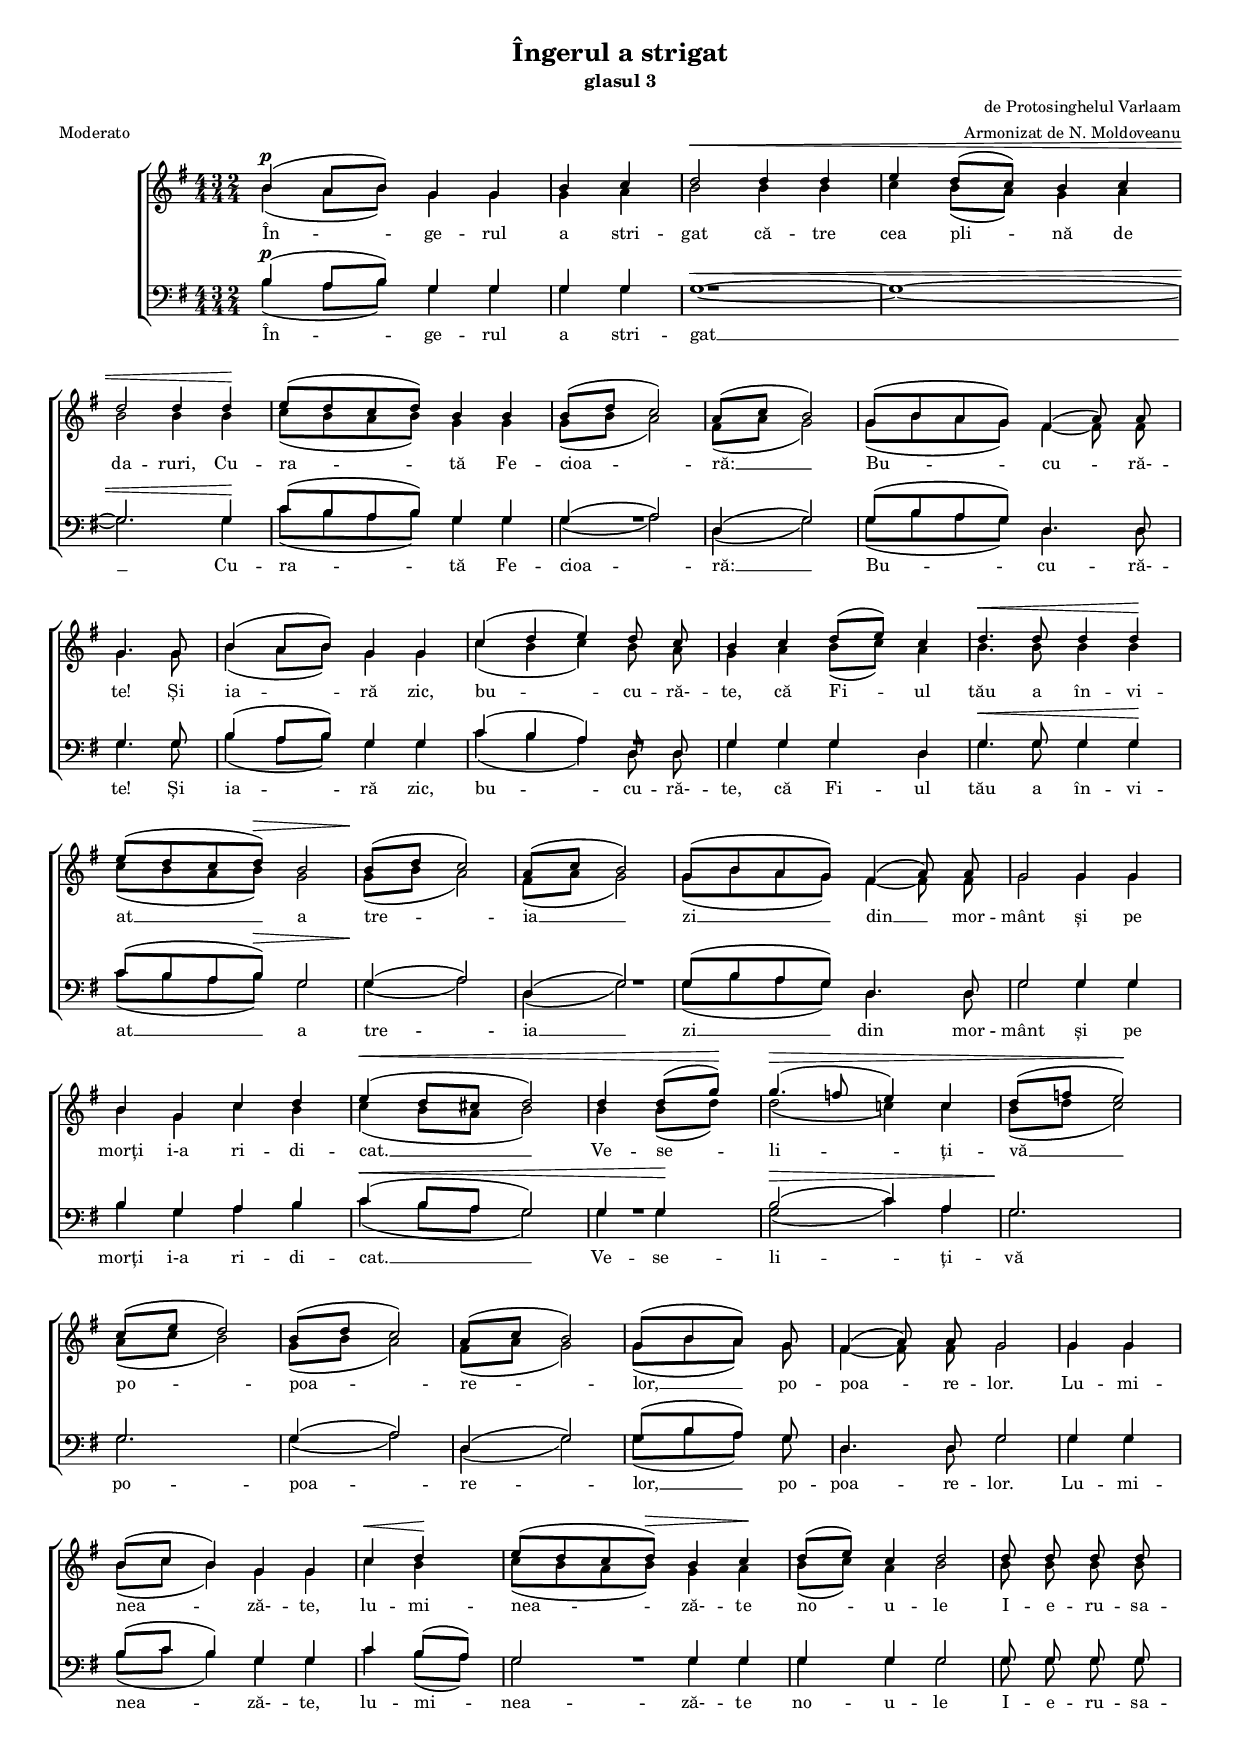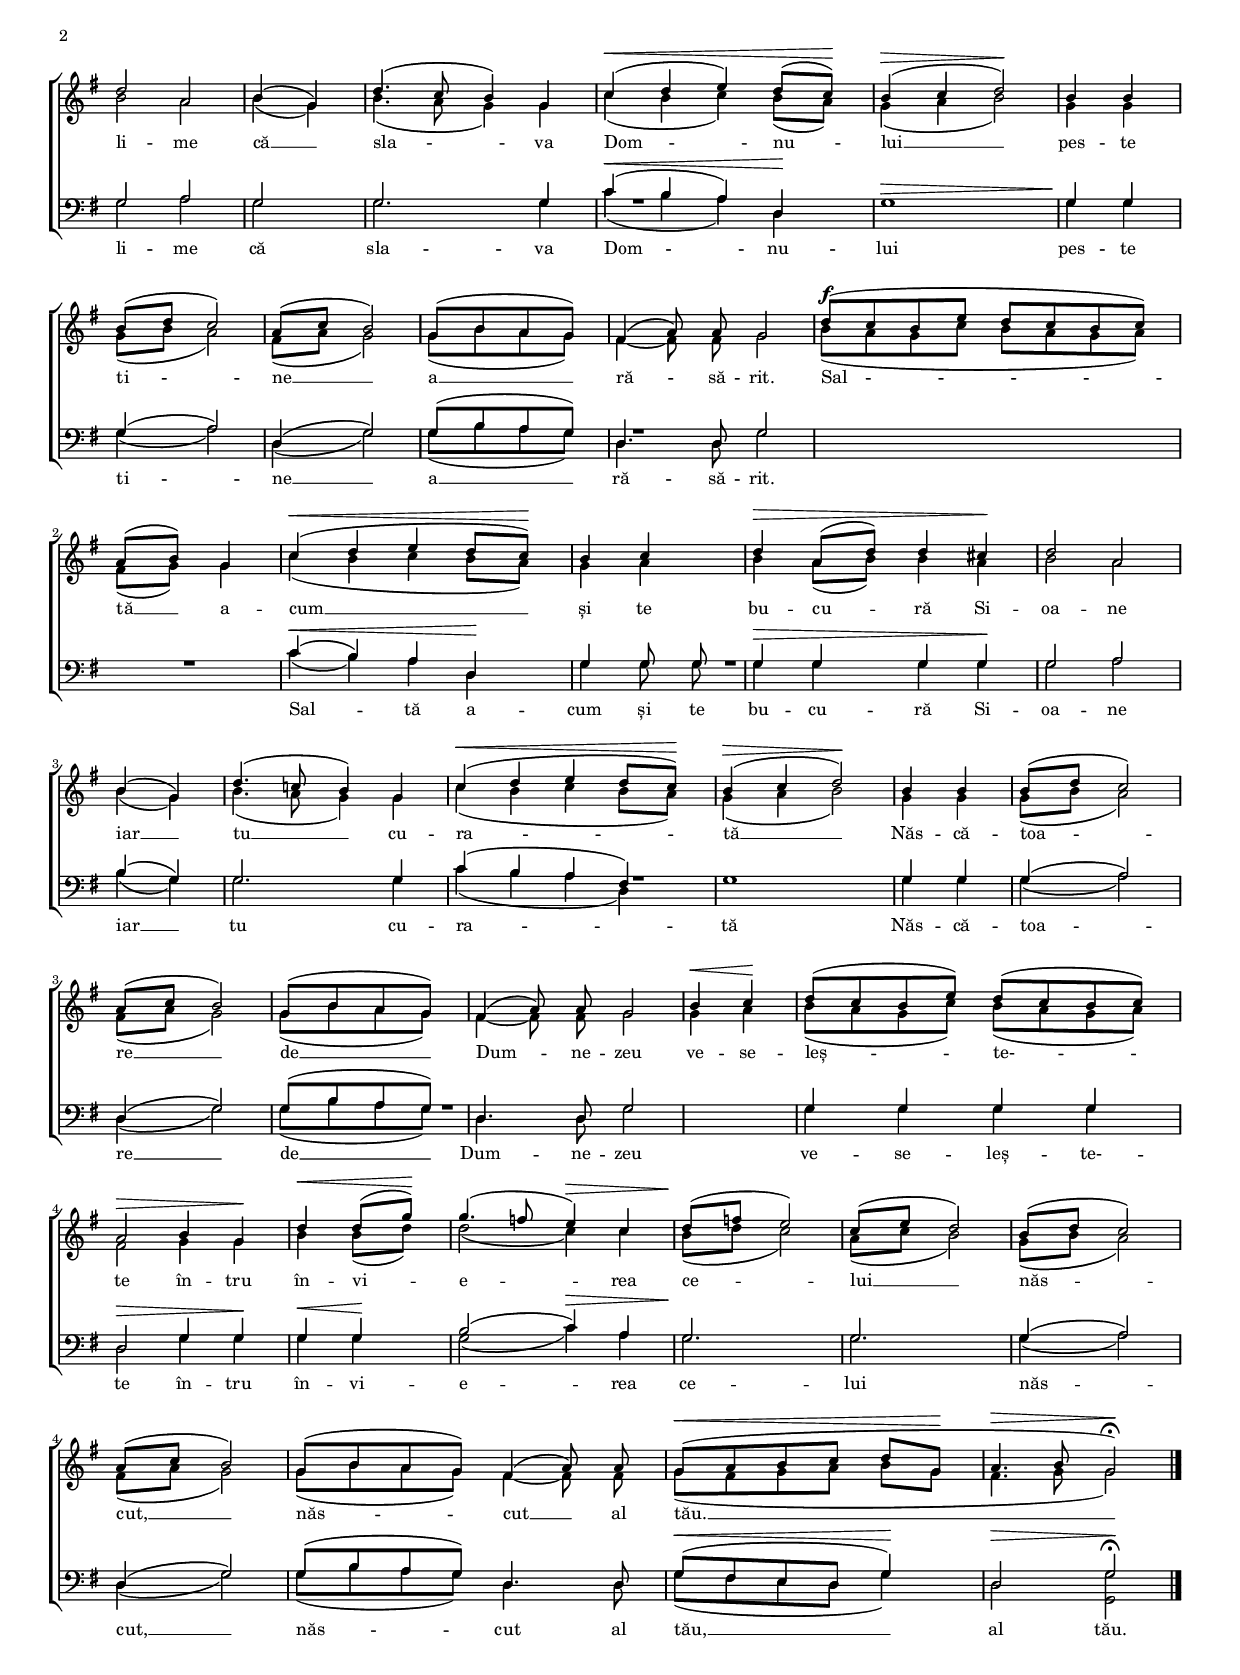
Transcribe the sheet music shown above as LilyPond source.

\version "2.19.80"
\include "defines.ly"
midiTempo = 
  \midi {
    \tempo 4 = 96
    }


\include "preamble.ly"

\header {
  title = "Îngerul a strigat"
  subtitle = "glasul 3"
  composer = "de Protosinghelul Varlaam"
  arranger = "Armonizat de N. Moldoveanu"
  meter = "Moderato"
}

mixedTimeSigMarkup = \markup {
  \override #'(baseline-skip . 2) \number {
    \column { "4" "4" }
    \column { "3" "4" }
    \column { "2" "4" }
    \hspace #1.0
  }
}

global = {
  \globalPreamble
  \key g \major
  \override Staff.TimeSignature.stencil = #ly:text-interface::print
  \override Staff.TimeSignature.text = #mixedTimeSigMarkup
}

womenWords = \lyricmode {
  În -- ge -- rul a stri -- gat că -- tre cea pli -- nă de da -- ruri,
  Cu -- ra -- tă Fe -- cioa -- ră: __ Bu -- cu -- ră- -- te!
  Și ia -- ră zic, bu -- cu -- ră- -- te, că Fi -- ul tău
  a în -- vi -- at __ a tre -- ia __ zi __ din __ mor -- mânt
  și pe morți i-a ri -- di -- cat. __
  Ve -- se -- li -- ți -- vă __ po -- poa -- re -- lor, __
  po -- poa -- re -- lor.
  Lu -- mi -- nea -- ză- -- te, lu -- mi -- nea -- ză- -- te
  no -- u -- le I -- e -- ru -- sa -- li -- me
  că __ sla -- va Dom -- nu -- lui __  pes -- te ti -- ne __
  a __ ră -- să -- rit.
  Sal -- tă __ a -- cum __ și te bu -- cu -- ră Si -- oa -- ne
  iar __ tu __ cu -- ra -- tă __ Năs -- că -- toa -- re __ de __
  Dum -- ne -- zeu
  ve -- se -- leș -- te- -- te în -- tru în -- vi -- e -- rea
  ce -- lui __ năs -- cut, __ năs -- cut __ al tău. __
}

menWords = \lyricmode {
  În -- ge -- rul a stri -- gat __
  Cu -- ra -- tă Fe -- cioa -- ră: __ Bu -- cu -- ră- -- te!
  Și ia -- ră zic, bu -- cu -- ră- -- te, că Fi -- ul tău
  a în -- vi -- at __ a tre -- ia __ zi __ din mor -- mânt
  și pe morți i-a ri -- di -- cat. __
  Ve -- se -- li -- ți -- vă po -- poa -- re -- lor, __
  po -- poa -- re -- lor.
  Lu -- mi -- nea -- ză- -- te, lu -- mi -- nea -- ză- -- te
  no -- u -- le I -- e -- ru -- sa -- li -- me
  că sla -- va Dom -- nu -- lui pes -- te ti -- ne __
  a __ ră -- să -- rit.
  Sal -- tă a -- cum și te bu -- cu -- ră Si -- oa -- ne
  iar __ tu cu -- ra -- tă Năs -- că -- toa -- re __ de __
  Dum -- ne -- zeu
  ve -- se -- leș -- te- -- te în -- tru în -- vi -- e -- rea
  ce -- lui năs -- cut, __ năs -- cut al tău, __ al tău.
}

sopMusic = \relative c' {
  \cadenzaOn
  \autoBeamOff
  \accidentalStyle forget

  % Îngerul a strigat către cea plină de daruri Curată Fecioră: Bucură-te!
  b'4(^\p a8[ b8)] g4 g4 \bar "|"
  b4 c4 \bar "|"
  d2^\< d4 d4 \bar "|"
  e4 d8([ c8)] b4 c4 \bar "|"
  \break
  d2 d4 d4\! \bar "|"
  e8([ d8 c8 d8)] b4 b4 \bar "|"
  b8([ d8] c2) \bar "|"
  a8([ c8] b2) \bar "|"
  g8([ b8 a8 g8)] fis4( a8) a8 \bar "|"
  \break
  g4.

  % Și iară zic, bucură-te, că Fiul tău a înviat a treia zi din mormânt
  g8 \bar "|"
  b4( a8[ b8)] g4 g4 \bar "|"
  c4( d4 e4) d8 c8 \bar "|"
  b4 c4 d8([ e8)] c4 \bar "|"
  d4.^\< d8 d4 d4\! \bar "|"
  \break
  e8([ d8 c8 d8)]^\> b2 \bar "|"
  b8([\! d8] c2) \bar "|"
  a8([ c8] b2) \bar "|"
  g8([ b8 a8 g8)] fis4( a8) a8 \bar "|"
  g2

  % Și pe morți i-a ridicat. Veseliți-vă popoarelor, popoarelor.
  g4 g4 \bar "|"
  \break
  b4 g4 c4 d4 \bar "|"
  e4(^\< d8[ cis8] d2) \bar "|"
  d4 d8([ g8)]\! \bar "|"
  g4.(^\> f8 e4) c4 \bar "|"
  d8([ f8] e2)\! \bar "|"
  \break
  c8([ e8] d2) \bar "|"
  b8([ d8] c2) \bar "|"
  a8([ c8] b2) \bar "|"
  g8([ b8 a8)] g8 \bar "|"
  fis4( a8) a8 g2 \bar "|"

  % Luminează-te, luminează-te noule Ierusalime
  g4 g4 \bar "|"
  \break
  b8([ c8] b4) g4 g4 \bar "|"
  c4^\< d4\! \bar "|"
  e8([ d8 c8 d8)]^\> b4 c4\! \bar "|"
  d8([ e8)] c4 d2 \bar "|"
  d8 d8 d8 d8 \bar "|"
  \break
  d2 a2 \bar "|"

  % că slava Domnului peste tine a răsărit.
  b4( g4) \bar "|"
  d'4.( c8 b4) g4 \bar "|"
  c4(^\< d4 e4) d8([ c8)]\! \bar "|"
  b4(^\> c4 d2)\! \bar "|"
  b4 b4 \bar "|"
  \break
  b8([ d8] c2) \bar "|"
  a8([ c8] b2) \bar "|"
  g8([ b8 a8 g8)] \bar "|"
  fis4( a8) a8 g2 \bar "|"

  % Saltă acum și te bucură Sioane iar tu Curată Născătoare de Dumnezeu
  \override Staff.TimeSignature.text = ""
  d'8([^\f c8 b8 e8] d8[ c8 b8 c8)] \bar "|"
  \break
  a8([ b8)] g4 \bar "|"
  c4(^\< d4 e4 d8[ c8)]\! \bar "|"
  b4 c4 \bar "|"
  d4^\> a8([ d8)] d4 cis4\! \bar "|"
  d2 a2 \bar "|"
  \break
  b4( g4) \bar "|"
  d'4.( c!8 b4) g4 \bar "|"
  c4(^\< d4 e4 d8[ c8)]\! \bar "|"
  b4(^\> c4 d2)\! \bar "|"
  b4 b4 \bar "|"
  b8([ d8] c2) \bar "|"
  \break
  a8([ c8] b2) \bar "|"
  g8([ b8 a8 g8)] \bar "|"
  fis4( a8) a8 g2 \bar "|"

  % veselește-te întru învierea celui născut al tău.
  b4^\< c4\! \bar "|"
  d8([ c8 b8 e8)] d8([ c8 b8 c8)] \bar "|"
  \break
  a2^\> b4 g4\! \bar "|"
  d'4^\< d8([ g8)]\! \bar "|"
  g4.( f8 e4)^\> c4 \bar "|"
  d8([\! f8] e2) \bar "|"
  c8([ e8] d2) \bar "|"
  b8([ d8] c2) \bar "|"
  \break
  a8([ c8] b2) \bar "|"
  g8([ b8 a8 g8)] fis4( a8) a8 \bar "|"
  g8([^\< a8 b8 c8] d8[ g,8]\! \bar "|"
  a4.^\> b8 g2)\!^\fermata \bar "|."
}

altoMusic = \relative c' {
  \cadenzaOn
  \autoBeamOff
  \accidentalStyle forget

  % Îngerul a strigat către cea plină de daruri Curată Fecioră: Bucură-te!
  b'4( a8[ b8)] g4 g4
  g4 a4
  b2 b4 b4
  c4 b8([ a8)] g4 a4
  b2 b4 b4
  c8([ b8 a8 b8)] g4 g4
  g8([ b8] a2)
  fis8([ a8] g2)
  g8([ b8 a8 g8)] fis4~ fis8 fis8
  g4.

  % Și iară zic, bucură-te, că Fiul tău a înviat a treia zi din mormânt
  g8
  b4( a8[ b8)] g4 g4
  c4( b4 c4) b8 a8
  g4 a4 b8([ c8)] a4
  b4. b8 b4 b4
  c8([ b8 a8 b8)] g2
  g8([ b8] a2)
  fis8([ a8] g2)
  g8([ b8 a8 g8)] fis4~ fis8 fis8
  g2

  % Și pe morți i-a ridicat. Veseliți-vă popoarelor, popoarelor.
  g4 g4
  b4 g4 c4 b4
  c4( b8[ a8] b2)
  b4 b8([ d8)]
  d2( c!4) c4
  b8([ d8] c2)
  a8([ c8] b2)
  g8([ b8] a2)
  fis8([ a8] g2)
  g8([ b8 a8)] g8
  fis4~ fis8 fis8 g2

  % Luminează-te, luminează-te noule Ierusalime
  g4 g4
  b8([ c8] b4) g4 g4
  c4 b4
  c8([ b8 a8 b8)] g4 a4
  b8([ c8)] a4 b2
  b8 b8 b8 b8
  b2 a2

  % că slava Domnului peste tine a răsărit.
  b4( g4)
  b4.( a8 g4) g4
  c4( b4 c4) b8([ a8)]
  g4( a4 b2)
  g4 g4
  g8([ b8] a2)
  fis8([ a8] g2)
  g8([ b8 a8 g8)]
  fis4~ fis8 fis8 g2

  % Saltă acum și te bucură Sioane iar tu Curată Născătoare de Dumnezeu
  b8([ a8 g8 c8] b8[ a8 g8 a8)]
  fis8([ g8)] g4
  c4( b4 c4 b8[ a8)]
  g4 a4
  b4 a8([ b8)] b4 a4
  b2 a2
  b4( g4)
  b4.( a8 g4) g4
  c4( b4 c4 b8[ a8)]
  g4( a4 b2)
  g4 g4
  g8([ b8] a2)
  fis8([ a8] g2)
  g8([ b8 a8 g8)]
  fis4~ fis8 fis8 g2

  % veselește-te întru învierea celui născut al tău.
  g4 a4
  b8([ a8 g8 c8)] b8([ a8 g8 a8)]
  fis2 g4 g4
  b4 b8([ d8)]
  d2( c4) c4
  b8([ d8] c2)
  a8([ c8] b2)
  g8([ b8] a2)
  fis8([ a8] g2)
  g8([ b8 a8 g8)] fis4~ fis8 fis8
  g8([ fis8 g8 a8] b8[ g8]
  fis4. g8 g2)
}

tenorMusic = \relative c' {
  \cadenzaOn
  \autoBeamOff
  \accidentalStyle forget

  % Îngerul a strigat către cea plină de daruri Curată Fecioră: Bucură-te!
  b4(^\p a8[ b8)] g4 g4
  g4 g4
  g1~^\<
  g1~
  g2. g4\!
  c8([ b8 a8 b8)] g4 g4
  g4( a2)
  d,4( g2)
  g8([ b8 a8 g8)] d4. d8
  g4.

  % Și iară zic, bucură-te, că Fiul tău a înviat a treia zi din mormânt
  g8
  b4( a8[ b8)] g4 g4
  c4( b4 a4) d,8 d8
  g4 g4 g4 d4
  g4.^\< g8 g4 g4\!
  c8([ b8 a8 b8)]^\> g2
  g4(\! a2)
  d,4( g2)
  g8([ b8 a8 g8)] d4. d8
  g2

  % Și pe morți i-a ridicat. Veseliți-vă popoarelor, popoarelor.
  g4 g4
  b4 g4 a4 b4
  c4(^\< b8[ a8] g2)
  g4 g4\!
  b2(^\> c4) a4
  g2.\!
  g2.
  g4( a2)
  d,4( g2)
  g8([ b8 a8)] g8
  d4. d8 g2

  % Luminează-te, luminează-te noule Ierusalime
  g4 g4
  b8([ c8] b4) g4 g4
  c4 b8([ a8)]
  g2 g4 g4
  g4 g4 g2
  g8 g8 g8 g8
  g2 a2

  % că slava Domnului peste tine a răsărit.
  g2
  g2. g4
  c4(^\< b4 a4) d,4\!
  g1^\>
  g4\! g4
  g4( a2)
  d,4( g2)
  g8([ b8 a8 g8)]
  d4. d8 g2

  % Saltă acum și te bucură Sioane iar tu Curată Născătoare de Dumnezeu
  \cadenzaOff
  \override Staff.TimeSignature.text = ""
  \time 4/4
  R1
  \time 2/4
  R2
  \cadenzaOn
  c4(^\< b4) a4 d,4\!
  g4 g8 g8
  g4^\> g4 g4 g4\!
  g2 a2
  b4( g4)
  g2. g4
  c4( b4 a4 fis4)
  g1
  g4 g4
  g4( a2)
  d,4( g2)
  g8([ b8 a8 g8)]
  d4. d8 g2

  % veselește-te întru învierea celui născut al tău.
  \cadenzaOff
  R2
  \cadenzaOn
  g4 g4 g4 g4
  d2^\> g4 g4\!
  g4^\< g4\!
  b2( c4)^\> a4
  g2.\!
  g2.
  g4( a2)
  d,4( g2)
  g8([ b8 a8 g8)] d4. d8
  g8([^\< fis8 e8 d8] g4)\!
  d2^\> g2\!^\fermata
}

bassMusic = \relative c' {
  \cadenzaOn
  \autoBeamOff
  \accidentalStyle forget

  % Îngerul a strigat către cea plină de daruri Curată Fecioră: Bucură-te!
  b4( a8[ b8)] g4 g4
  g4 g4
  \wholeNotesOverlap
  g1~
  \wholeNotesOverlap
  g1~
  g2. g4
  c8([ b8 a8 b8)] g4 g4
  g4( a2)
  d,4( g2)
  g8([ b8 a8 g8)] d4. d8
  g4.

  % Și iară zic, bucură-te, că Fiul tău a înviat a treia zi din mormânt
  g8
  b4( a8[ b8)] g4 g4
  c4( b4 a4) d,8 d8
  g4 g4 g4 d4
  g4. g8 g4 g4
  c8([ b8 a8 b8)] g2
  g4( a2)
  d,4( g2)
  g8([ b8 a8 g8)] d4. d8
  g2

  % Și pe morți i-a ridicat. Veseliți-vă popoarelor, popoarelor.
  g4 g4
  b4 g4 a4 b4
  c4( b8[ a8] g2)
  g4 g4
  g2( c4) a4
  g2.
  g2.
  g4( a2)
  d,4( g2)
  g8([ b8 a8)] g8
  d4. d8 g2

  % Luminează-te, luminează-te noule Ierusalime
  g4 g4
  b8([ c8] b4) g4 g4
  c4 b8([ a8)]
  g2 g4 g4
  g4 g4 g2
  g8 g8 g8 g8
  g2 a2

  % că slava Domnului peste tine a răsărit.
  g2
  g2. g4
  c4( b4 a4) d,4
  \wholeNotesOverlap
  g1
  g4 g4
  g4( a2)
  d,4( g2)
  g8([ b8 a8 g8)]
  d4. d8 g2

  % Saltă acum și te bucură Sioane iar tu Curată Născătoare de Dumnezeu
  s1
  s2
  c4( b4) a4 d,4
  g4 g8 g8
  g4 g4 g4 g4
  g2 a2
  b4( g4)
  g2. g4
  c4( b4 a4 d,4)
  \wholeNotesOverlap
  g1
  g4 g4
  g4( a2)
  d,4( g2)
  g8([ b8 a8 g8)]
  d4. d8 g2

  % veselește-te întru învierea celui născut al tău.
  s2
  g4 g4 g4 g4
  d2 g4 g4
  g4 g4
  g2( c4) a4
  g2.
  g2.
  g4( a2)
  d,4( g2)
  g8([ b8 a8 g8)] d4. d8
  g8([ fis8 e8 d8] g4)
  d2 <g g,>2
}

\include "two-staves.ly"
